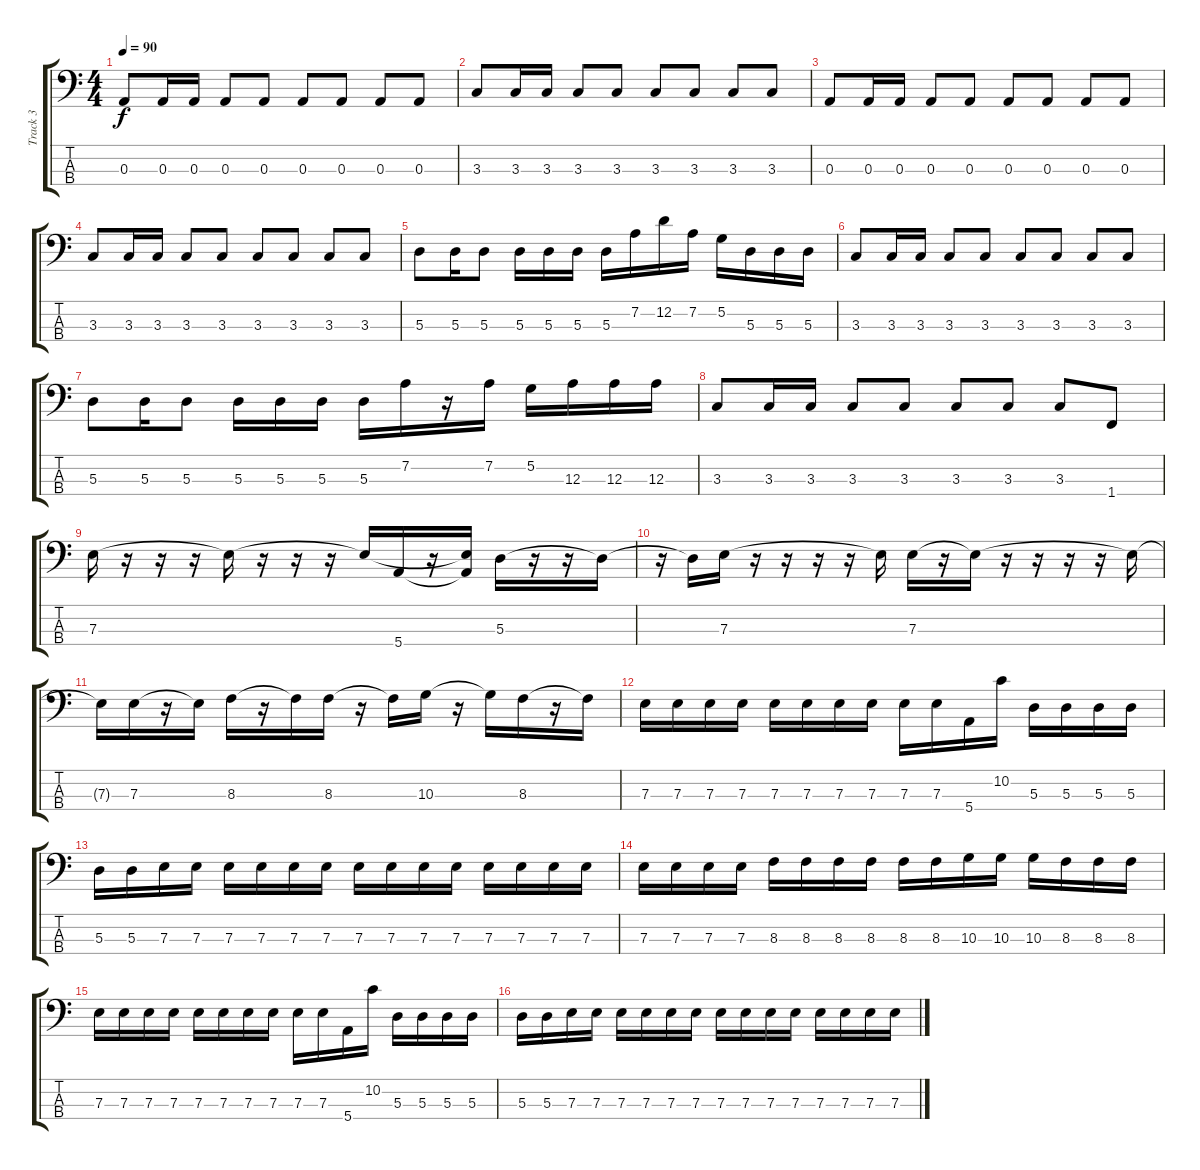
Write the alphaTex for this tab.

\track ("Track 3" "Track 3") {instrument electricbassfinger}
\staff {score tabs}
\tuning (G2 D2 A1 E1) {hide}
\ts (4 4)
\tempo 90
\clef f4
\ks c
0.3.8{dy f} 0.3.16 0.3.16 0.3.8 0.3.8 0.3.8 0.3.8 0.3.8 0.3.8 |
3.3.8 3.3.16 3.3.16 3.3.8 3.3.8 3.3.8 3.3.8 3.3.8 3.3.8 |
0.3.8 0.3.16 0.3.16 0.3.8 0.3.8 0.3.8 0.3.8 0.3.8 0.3.8 |
3.3.8 3.3.16 3.3.16 3.3.8 3.3.8 3.3.8 3.3.8 3.3.8 3.3.8 |
5.3.8 5.3.16 5.3.8 5.3.16 5.3.16 5.3.16 5.3.16 7.2.16 12.2.16 7.2.16 5.2.16 5.3.16 5.3.16 5.3.16 |
3.3.8 3.3.16 3.3.16 3.3.8 3.3.8 3.3.8 3.3.8 3.3.8 3.3.8 |
5.3.8 5.3.16 5.3.8 5.3.16 5.3.16 5.3.16 5.3.16 7.2.16 r.16 7.2.16 5.2.16 12.3.16 12.3.16 12.3.16 |
3.3.8 3.3.16 3.3.16 3.3.8 3.3.8 3.3.8 3.3.8 3.3.8 1.4.8 |
7.3.16 r.16 r.16 r.16 7.3{t}.16 r.16 r.16 r.16 7.3{t}.16 5.4.16 r.16 (7.3{t} 5.4{t}).16 5.3.16 r.16 r.16 5.3{t}.16 |
r.16 5.3{t}.16 7.3.16 r.16 r.16 r.16 r.16 7.3{t}.16 7.3.16 r.16 7.3{t}.16 r.16 r.16 r.16 r.16 7.3{t}.16 |
7.3{t}.16 7.3.16 r.16 7.3{t}.16 8.3.16 r.16 8.3{t}.16 8.3.16 r.16 8.3{t}.16 10.3.16 r.16 10.3{t}.16 8.3.16 r.16 8.3{t}.16 |
7.3.16 7.3.16 7.3.16 7.3.16 7.3.16 7.3.16 7.3.16 7.3.16 7.3.16 7.3.16 5.4.16 10.2.16 5.3.16 5.3.16 5.3.16 5.3.16 |
5.3.16 5.3.16 7.3.16 7.3.16 7.3.16 7.3.16 7.3.16 7.3.16 7.3.16 7.3.16 7.3.16 7.3.16 7.3.16 7.3.16 7.3.16 7.3.16 |
7.3.16 7.3.16 7.3.16 7.3.16 8.3.16 8.3.16 8.3.16 8.3.16 8.3.16 8.3.16 10.3.16 10.3.16 10.3.16 8.3.16 8.3.16 8.3.16 |
7.3.16 7.3.16 7.3.16 7.3.16 7.3.16 7.3.16 7.3.16 7.3.16 7.3.16 7.3.16 5.4.16 10.2.16 5.3.16 5.3.16 5.3.16 5.3.16 |
5.3.16 5.3.16 7.3.16 7.3.16 7.3.16 7.3.16 7.3.16 7.3.16 7.3.16 7.3.16 7.3.16 7.3.16 7.3.16 7.3.16 7.3.16 7.3.16
